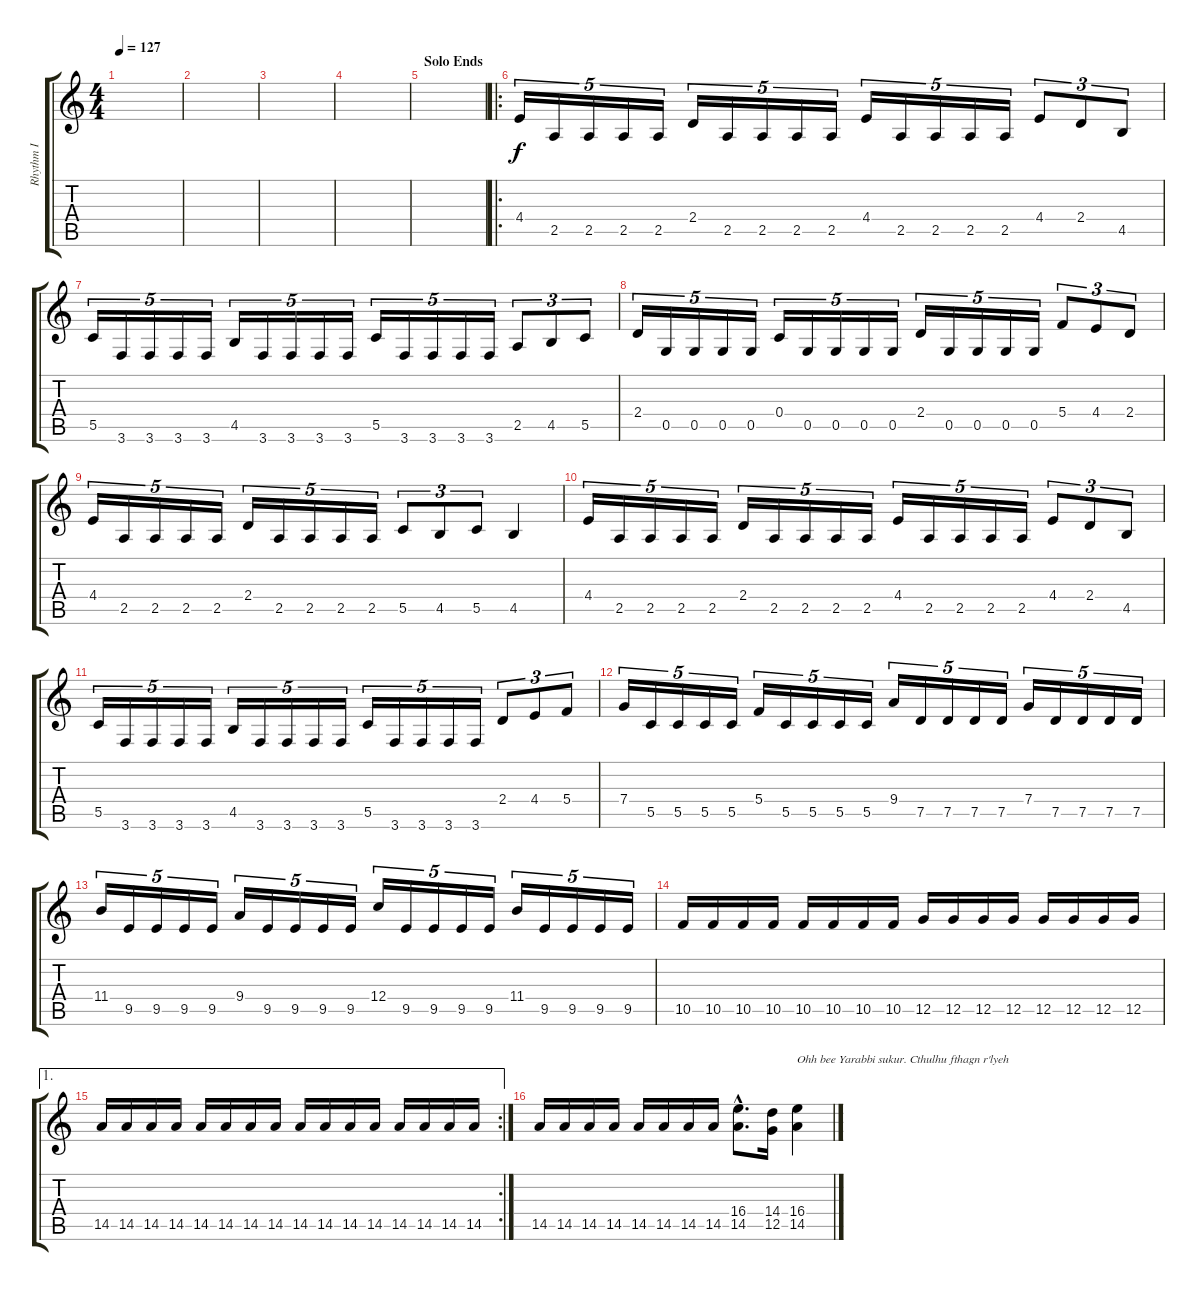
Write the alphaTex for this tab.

\track ("Rhythm I" "Rhythm I") {instrument distortionguitar}
\staff {score tabs}
\tuning (D4 A3 F3 C3 G2 D2) {hide}
\ts (4 4)
\tempo 127
\clef g2
\ks c
|
|
|
|
\section ("" "Solo Ends")
|
\ro
4.4.16{tu (5 4)} 2.5.16{tu (5 4)} 2.5.16{tu (5 4)} 2.5.16{tu (5 4)} 2.5.16{tu (5 4)} 2.4.16{tu (5 4)} 2.5.16{tu (5 4)} 2.5.16{tu (5 4)} 2.5.16{tu (5 4)} 2.5.16{tu (5 4)} 4.4.16{tu (5 4)} 2.5.16{tu (5 4)} 2.5.16{tu (5 4)} 2.5.16{tu (5 4)} 2.5.16{tu (5 4)} 4.4.8{tu (3 2)} 2.4.8{tu (3 2)} 4.5.8{tu (3 2)} |
5.5.16{tu (5 4)} 3.6.16{tu (5 4)} 3.6.16{tu (5 4)} 3.6.16{tu (5 4)} 3.6.16{tu (5 4)} 4.5.16{tu (5 4)} 3.6.16{tu (5 4)} 3.6.16{tu (5 4)} 3.6.16{tu (5 4)} 3.6.16{tu (5 4)} 5.5.16{tu (5 4)} 3.6.16{tu (5 4)} 3.6.16{tu (5 4)} 3.6.16{tu (5 4)} 3.6.16{tu (5 4)} 2.5.8{tu (3 2)} 4.5.8{tu (3 2)} 5.5.8{tu (3 2)} |
2.4.16{tu (5 4)} 0.5.16{tu (5 4)} 0.5.16{tu (5 4)} 0.5.16{tu (5 4)} 0.5.16{tu (5 4)} 0.4.16{tu (5 4)} 0.5.16{tu (5 4)} 0.5.16{tu (5 4)} 0.5.16{tu (5 4)} 0.5.16{tu (5 4)} 2.4.16{tu (5 4)} 0.5.16{tu (5 4)} 0.5.16{tu (5 4)} 0.5.16{tu (5 4)} 0.5.16{tu (5 4)} 5.4.8{tu (3 2)} 4.4.8{tu (3 2)} 2.4.8{tu (3 2)} |
4.4.16{tu (5 4)} 2.5.16{tu (5 4)} 2.5.16{tu (5 4)} 2.5.16{tu (5 4)} 2.5.16{tu (5 4)} 2.4.16{tu (5 4)} 2.5.16{tu (5 4)} 2.5.16{tu (5 4)} 2.5.16{tu (5 4)} 2.5.16{tu (5 4)} 5.5.8{tu (3 2)} 4.5.8{tu (3 2)} 5.5.8{tu (3 2)} 4.5.4 |
4.4.16{tu (5 4)} 2.5.16{tu (5 4)} 2.5.16{tu (5 4)} 2.5.16{tu (5 4)} 2.5.16{tu (5 4)} 2.4.16{tu (5 4)} 2.5.16{tu (5 4)} 2.5.16{tu (5 4)} 2.5.16{tu (5 4)} 2.5.16{tu (5 4)} 4.4.16{tu (5 4)} 2.5.16{tu (5 4)} 2.5.16{tu (5 4)} 2.5.16{tu (5 4)} 2.5.16{tu (5 4)} 4.4.8{tu (3 2)} 2.4.8{tu (3 2)} 4.5.8{tu (3 2)} |
5.5.16{tu (5 4)} 3.6.16{tu (5 4)} 3.6.16{tu (5 4)} 3.6.16{tu (5 4)} 3.6.16{tu (5 4)} 4.5.16{tu (5 4)} 3.6.16{tu (5 4)} 3.6.16{tu (5 4)} 3.6.16{tu (5 4)} 3.6.16{tu (5 4)} 5.5.16{tu (5 4)} 3.6.16{tu (5 4)} 3.6.16{tu (5 4)} 3.6.16{tu (5 4)} 3.6.16{tu (5 4)} 2.4.8{tu (3 2)} 4.4.8{tu (3 2)} 5.4.8{tu (3 2)} |
7.4.16{tu (5 4)} 5.5.16{tu (5 4)} 5.5.16{tu (5 4)} 5.5.16{tu (5 4)} 5.5.16{tu (5 4)} 5.4.16{tu (5 4)} 5.5.16{tu (5 4)} 5.5.16{tu (5 4)} 5.5.16{tu (5 4)} 5.5.16{tu (5 4)} 9.4.16{tu (5 4)} 7.5.16{tu (5 4)} 7.5.16{tu (5 4)} 7.5.16{tu (5 4)} 7.5.16{tu (5 4)} 7.4.16{tu (5 4)} 7.5.16{tu (5 4)} 7.5.16{tu (5 4)} 7.5.16{tu (5 4)} 7.5.16{tu (5 4)} |
11.4.16{tu (5 4)} 9.5.16{tu (5 4)} 9.5.16{tu (5 4)} 9.5.16{tu (5 4)} 9.5.16{tu (5 4)} 9.4.16{tu (5 4)} 9.5.16{tu (5 4)} 9.5.16{tu (5 4)} 9.5.16{tu (5 4)} 9.5.16{tu (5 4)} 12.4.16{tu (5 4)} 9.5.16{tu (5 4)} 9.5.16{tu (5 4)} 9.5.16{tu (5 4)} 9.5.16{tu (5 4)} 11.4.16{tu (5 4)} 9.5.16{tu (5 4)} 9.5.16{tu (5 4)} 9.5.16{tu (5 4)} 9.5.16{tu (5 4)} |
10.5.16 10.5.16 10.5.16 10.5.16 10.5.16 10.5.16 10.5.16 10.5.16 12.5.16 12.5.16 12.5.16 12.5.16 12.5.16 12.5.16 12.5.16 12.5.16 |
\ae 1
\rc 2
14.5.16 14.5.16 14.5.16 14.5.16 14.5.16 14.5.16 14.5.16 14.5.16 14.5.16 14.5.16 14.5.16 14.5.16 14.5.16 14.5.16 14.5.16 14.5.16 |
14.5.16 14.5.16 14.5.16 14.5.16 14.5.16 14.5.16 14.5.16 14.5.16 (16.4{hac} 14.5{hac}).8{d} (14.4 12.5).16 (16.4 14.5).4{txt "Ohh bee Yarabbi sukur. Cthulhu fthagn r'lyeh"}
